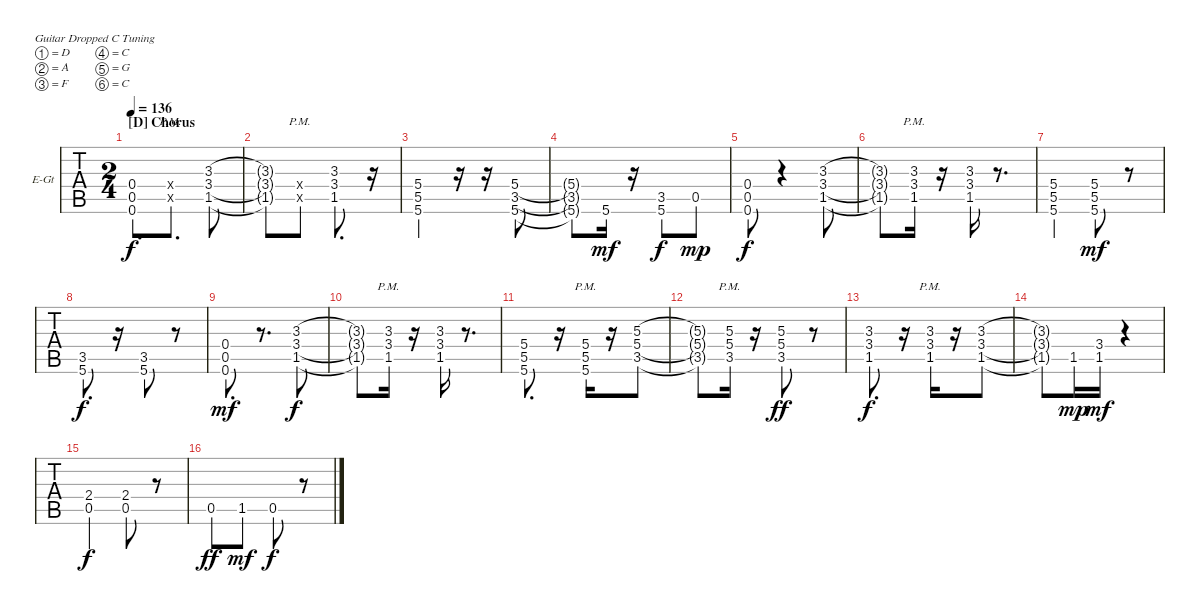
\bracketExtendMode groupsimilarinstruments
\firstSystemTrackNameOrientation horizontal
\otherSystemsTrackNameOrientation horizontal
\track ("guitar principal (ainthek)" "E-Gt") {solo instrument distortionguitar}
\staff {tabs}
\tuning (D4 A3 F3 C3 G2 C2)
\ts (2 4)
\section ("D" "Chorus")
\tempo 136
\clef g2
\scale
1.26593
\ks c
(0.4 0.5 0.6).8{d dy f} (3.4{pm x} 1.5{pm x}).8{d} (3.3 3.4 1.5).8 |
\scale
0.96201 (3.3{t} 3.4{t} 1.5{t}).8 (3.4{pm x} 1.5{pm x}).8 (3.3 3.4 1.5).8{d} r.16 |
\scale
0.96201 (5.4 5.5 5.6).4 r.16 r.16 (5.4 3.5 5.6).8 |
\scale
0.96201 (5.4{t} 3.5{t} 5.6{t}).8 5.6.16{dy mf} r.16 (3.5 5.6).8{dy f} 0.5.8{dy mp} |
\scale
0.96201 (0.4 0.5 0.6).8{dy f} r.4 (3.3 3.4 1.5).8 |
\scale
0.96201 (3.3{t} 3.4{t} 1.5{t}).8 (3.3{pm} 3.4{pm} 1.5{pm}).16 r.16 (3.3 3.4 1.5).16 r.8{d} |
\scale
0.96201 (5.4 5.5 5.6).4 (5.4 5.5 5.6).8{dy mf} r.8 |
\scale
0.96201 (3.5 5.6).8{d dy f} r.16 (3.5 5.6).8 r.8 |
\scale
1.26593 (0.4 0.5 0.6).8{d dy mf} r.8{d} (3.3 3.4 1.5).8{dy f} |
\scale
0.96201 (3.3{t} 3.4{t} 1.5{t}).8 (3.3{pm} 3.4{pm} 1.5{pm}).16 r.16 (3.3 3.4 1.5).16 r.8{d} |
\scale
0.96201 (5.4 5.5 5.6).8{d} r.16 (5.4{pm} 5.5{pm} 5.6{pm}).16 r.16 (5.3 5.4 3.5).8 |
\scale
0.96201 (5.3{t} 5.4{t} 3.5{t}).8 (5.3{pm} 5.4{pm} 3.5{pm}).16 r.16 (5.3 5.4 3.5).8{dy ff} r.8 |
\scale
0.96201 (3.3 3.4 1.5).8{d dy f} r.16 (3.3{pm} 3.4{pm} 1.5{pm}).16 r.16 (3.3 3.4 1.5).8 |
\scale
0.96201 (3.3{t} 3.4{t} 1.5{t}).8 1.5.16{dy mp} (3.4 1.5).16{dy mf} r.4 |
\scale
0.96201 (2.4 0.5).4{dy f} (2.4 0.5).8 r.8 |
\scale
0.96201 0.5.8{dy ff} 1.5.8{dy mf} 0.5.8{dy f} r.8
